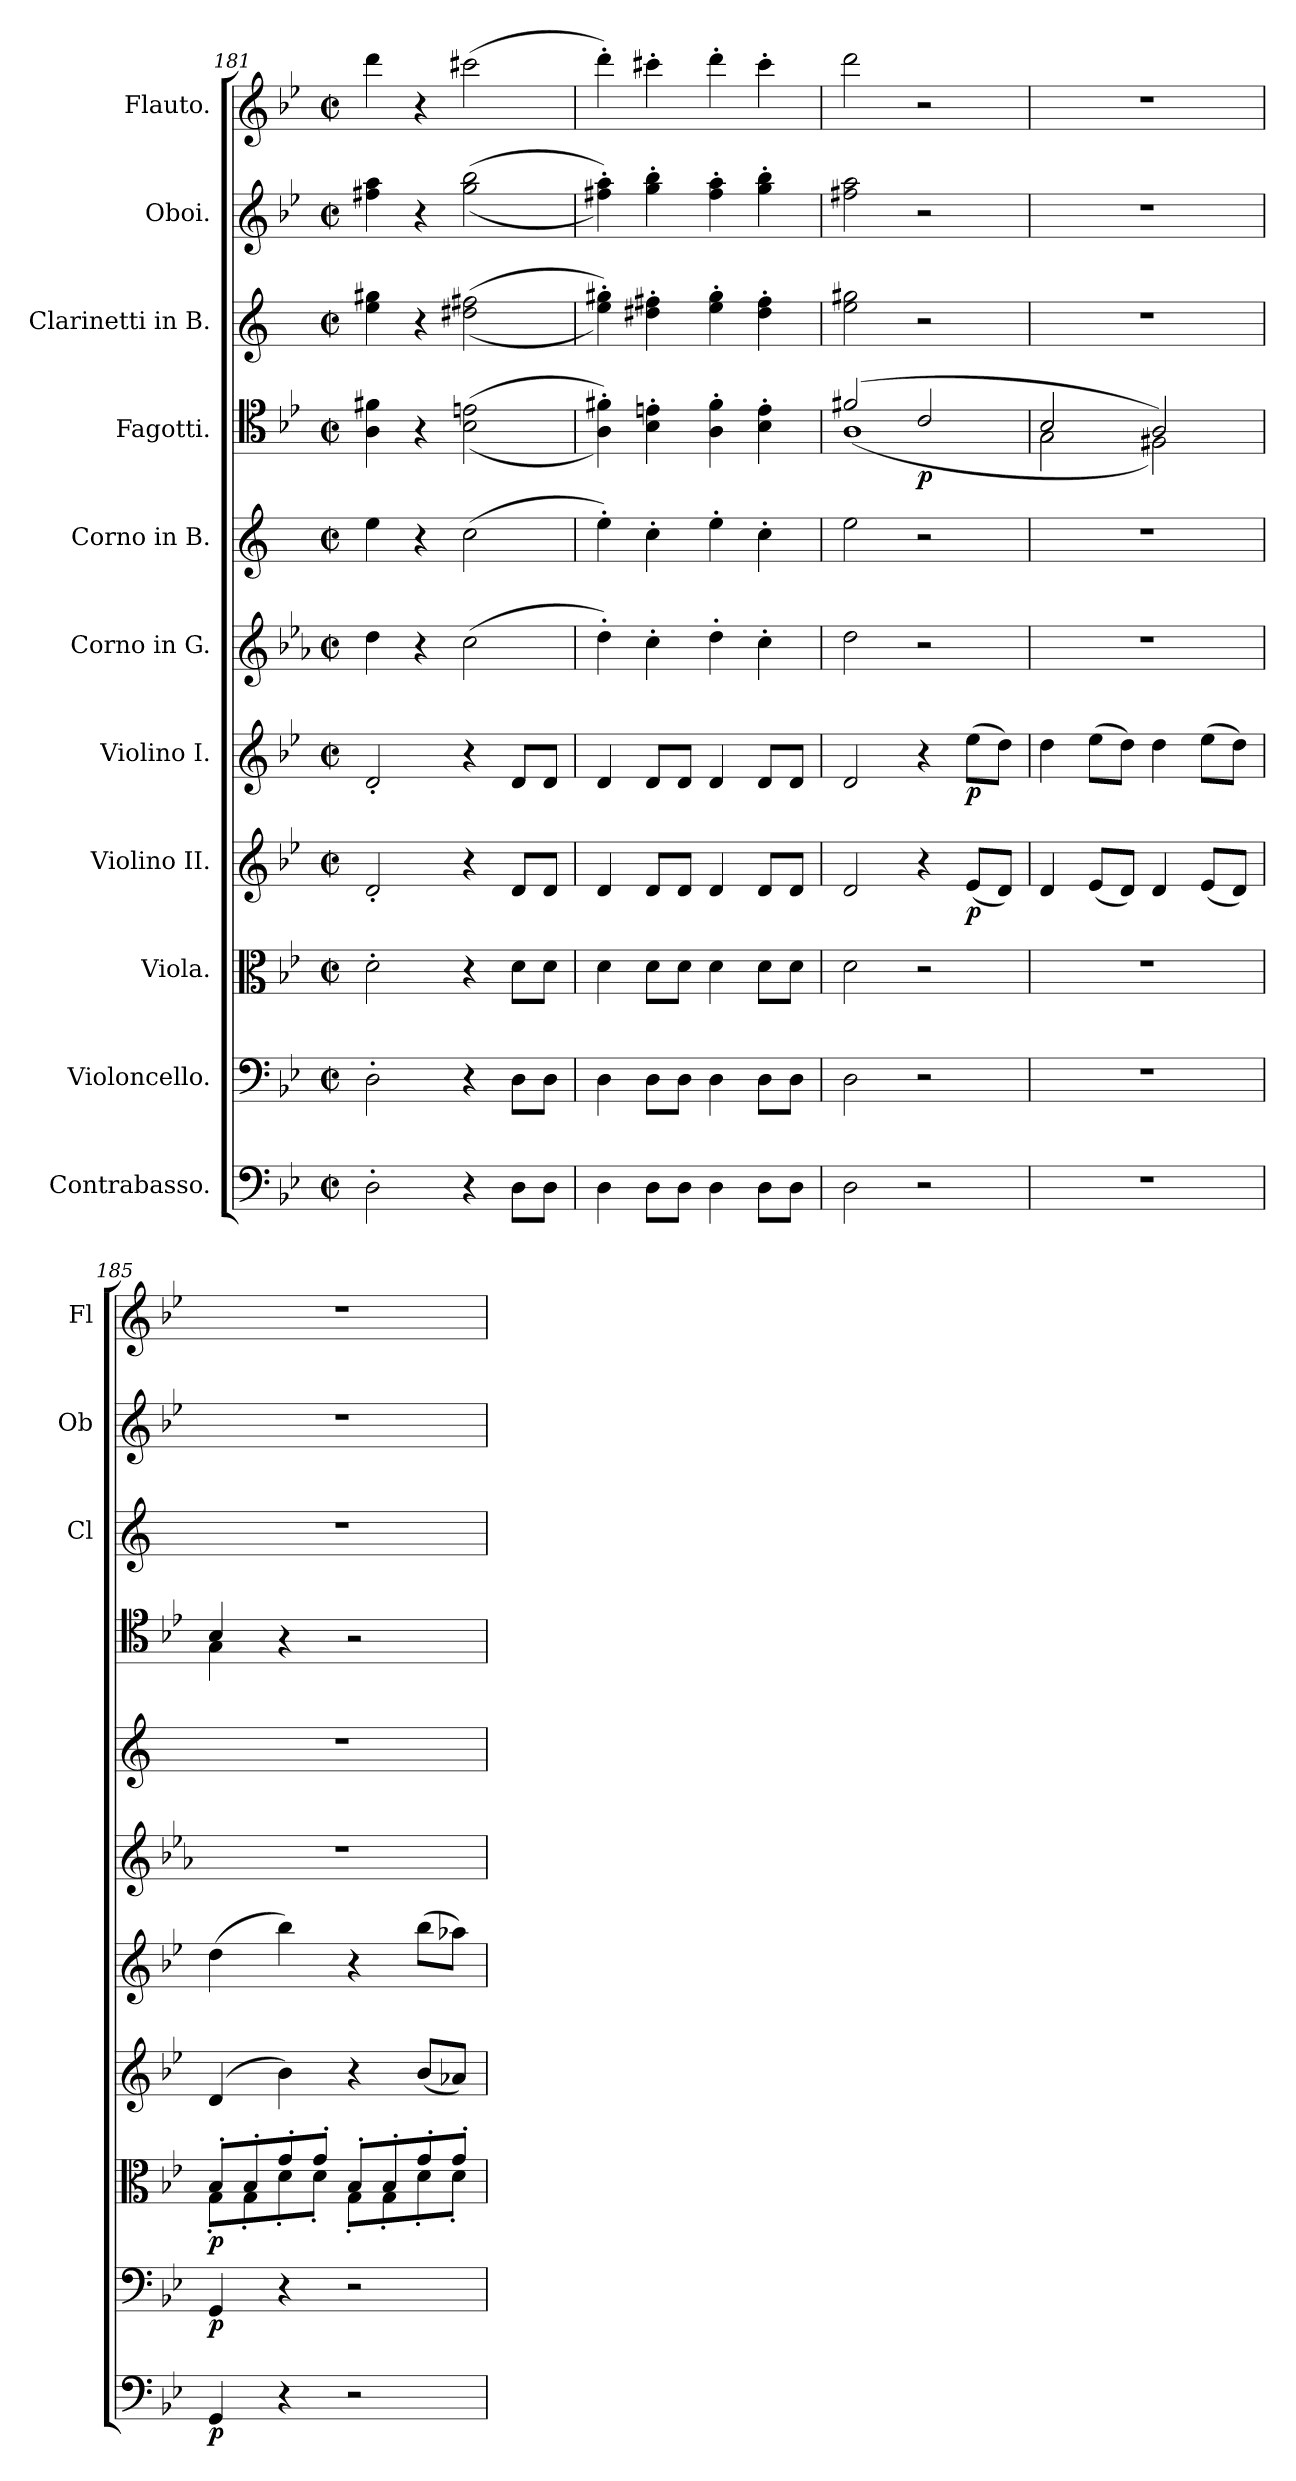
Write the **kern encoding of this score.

**kern	**dynam	**kern	**dynam	**kern	**dynam	**kern	**dynam	**kern	**dynam	**kern	**kern	**kern	**dynam	**kern	**kern	**kern
*part11	*part11	*part10	*part10	*part9	*part9	*part8	*part8	*part7	*part7	*part6	*part5	*part4	*part4	*part3	*part2	*part1
*staff11	*staff11	*staff10	*staff10	*staff9	*staff9	*staff8	*staff8	*staff7	*staff7	*staff6	*staff5	*staff4	*staff4	*staff3	*staff2	*staff1
*I"Contrabasso.	*	*I"Violoncello.	*	*I"Viola.	*	*I"Violino II.	*	*I"Violino I.	*	*I"Corno in G.	*I"Corno in B.	*I"Fagotti.	*	*I"Clarinetti in B.	*I"Oboi.	*I"Flauto.
*	*	*	*	*	*	*	*	*	*	*	*	*	*	*I'Cl	*I'Ob	*I'Fl
*clefF4	*	*clefF4	*	*clefC3	*	*clefG2	*	*clefG2	*	*clefG2	*clefG2	*clefC4	*	*clefG2	*clefG2	*clefG2
*ITrd7c12	*	*	*	*	*	*	*	*	*	*ITrd3c5	*ITrd1c2	*	*	*ITrd1c2	*	*
*k[b-e-]	*	*k[b-e-]	*	*k[b-e-]	*	*k[b-e-]	*	*k[b-e-]	*	*k[b-e-]	*k[b-e-]	*k[b-e-]	*	*k[b-e-]	*k[b-e-]	*k[b-e-]
*M2/2	*	*M2/2	*	*M2/2	*	*M2/2	*	*M2/2	*	*M2/2	*M2/2	*M2/2	*	*M2/2	*M2/2	*M2/2
*met(c|)	*	*met(c|)	*	*met(c|)	*	*met(c|)	*	*met(c|)	*	*met(c|)	*met(c|)	*met(c|)	*	*met(c|)	*met(c|)	*met(c|)
=181	=181	=181	=181	=181	=181	=181	=181	=181	=181	=181	=181	=181	=181	=181	=181	=181
2DD'\	.	2D'\	.	2d'\	.	2d'/	.	2d'/	.	4a\	4dd\	4A\ 4f#X\	.	4dd\ 4ff#X\	4ff#X\ 4aa\	4ddd\
.	.	.	.	.	.	.	.	.	.	4r	4r	4r	.	4r	4r	4r
4r	.	4r	.	4r	.	4r	.	4r	.	(>2g\	(>2b-\	(>(<2B-\ 2en\	.	(<(>2cc#X\ 2een\	(<(>2gg\ 2bb-\	(>2ccc#X\
8DD\L	.	8D\L	.	8d\L	.	8d/L	.	8d/L	.	.	.	.	.	.	.	.
8DD\J	.	8D\J	.	8d\J	.	8d/J	.	8d/J	.	.	.	.	.	.	.	.
=182	=182	=182	=182	=182	=182	=182	=182	=182	=182	=182	=182	=182	=182	=182	=182	=182
4DD\	.	4D\	.	4d\	.	4d/	.	4d/	.	4a'\)	4dd'\)	4A\' 4f#X\'))	.	4dd\' 4ff#X\'))	4ff#X\' 4aa\'))	4ddd'\)
8DD\L	.	8D\L	.	8d\L	.	8d/L	.	8d/L	.	4g'\	4b-'\	4B-\' 4en\'	.	4cc#X\' 4een\'	4gg\' 4bb-\'	4ccc#X'\
8DD\J	.	8D\J	.	8d\J	.	8d/J	.	8d/J	.	.	.	.	.	.	.	.
4DD\	.	4D\	.	4d\	.	4d/	.	4d/	.	4a'\	4dd'\	4A\' 4f#\'	.	4dd\' 4ff#\'	4ff#\' 4aa\'	4ddd'\
8DD\L	.	8D\L	.	8d\L	.	8d/L	.	8d/L	.	4g'\	4b-'\	4B-\' 4e\'	.	4cc#\' 4ee\'	4gg\' 4bb-\'	4ccc#'\
8DD\J	.	8D\J	.	8d\J	.	8d/J	.	8d/J	.	.	.	.	.	.	.	.
=183	=183	=183	=183	=183	=183	=183	=183	=183	=183	=183	=183	=183	=183	=183	=183	=183
*	*	*	*	*	*	*	*	*	*	*	*	*^	*	*	*	*
2DD\	.	2D\	.	2d\	.	2d/	.	2d/	.	2a\	2dd\	(>2f#X/	(<1A	.	2dd\ 2ff#X\	2ff#X\ 2aa\	2ddd\
!	!	!	!	!	!	!	!	!	!	!	!	!	!	!LO:DY:b	!	!	!
2r	.	2r	.	2r	.	4r	.	4r	.	2r	2r	2c/	.	p	2r	2r	2r
!	!	!	!	!	!	!	!LO:DY:b	!	!LO:DY:b	!	!	!	!	!	!	!	!
.	.	.	.	.	.	(<8e-/L	p	(>8ee-\L	p	.	.	.	.	.	.	.	.
.	.	.	.	.	.	8d/J)	.	8dd\J)	.	.	.	.	.	.	.	.	.
!!LO:PB:g=z
=184	=184	=184	=184	=184	=184	=184	=184	=184	=184	=184	=184	=184	=184	=184	=184	=184	=184
1r	.	1r	.	1r	.	4d/	.	4dd\	.	1r	1r	2B-/	2G\	.	1r	1r	1r
.	.	.	.	.	.	(<8e-/L	.	(>8ee-\L	.	.	.	.	.	.	.	.	.
.	.	.	.	.	.	8d/J)	.	8dd\J)	.	.	.	.	.	.	.	.	.
.	.	.	.	.	.	4d/	.	4dd\	.	.	.	2A/)	2F#X\)	.	.	.	.
.	.	.	.	.	.	(<8e-/L	.	(>8ee-\L	.	.	.	.	.	.	.	.	.
.	.	.	.	.	.	8d/J)	.	8dd\J)	.	.	.	.	.	.	.	.	.
=185	=185	=185	=185	=185	=185	=185	=185	=185	=185	=185	=185	=185	=185	=185	=185	=185	=185
*	*	*	*	*^	*	*	*	*	*	*	*	*	*	*	*	*	*
!	!LO:DY:b	!	!LO:DY:b	!	!	!LO:DY:b	!	!	!	!	!	!	!	!	!	!	!	!
4GGG/	p	4GG/	p	8B-'/L	8G'\L	p	(>4d/	.	(>4dd\	.	1r	1r	4B-/	4G\	.	1r	1r	1r
.	.	.	.	8B-'/	8G'\	.	.	.	.	.	.	.	.	.	.	.	.	.
4r	.	4r	.	8g'/	8d'\	.	4b-\)	.	4bb-\)	.	.	.	4r	2.ryy	.	.	.	.
.	.	.	.	8g'/J	8d'\J	.	.	.	.	.	.	.	.	.	.	.	.	.
2r	.	2r	.	8B-'/L	8G'\L	.	4r	.	4r	.	.	.	2r	.	.	.	.	.
.	.	.	.	8B-'/	8G'\	.	.	.	.	.	.	.	.	.	.	.	.	.
.	.	.	.	8g'/	8d'\	.	(<8b-/L	.	(>8bb-\L	.	.	.	.	.	.	.	.	.
.	.	.	.	8g'/J	8d'\J	.	8a-X/J)	.	8aa-X\J)	.	.	.	.	.	.	.	.	.
*	*	*	*	*v	*v	*	*	*	*	*	*	*	*v	*v	*	*	*	*
=	=	=	=	=	=	=	=	=	=	=	=	=	=	=	=	=
*-	*-	*-	*-	*-	*-	*-	*-	*-	*-	*-	*-	*-	*-	*-	*-	*-
